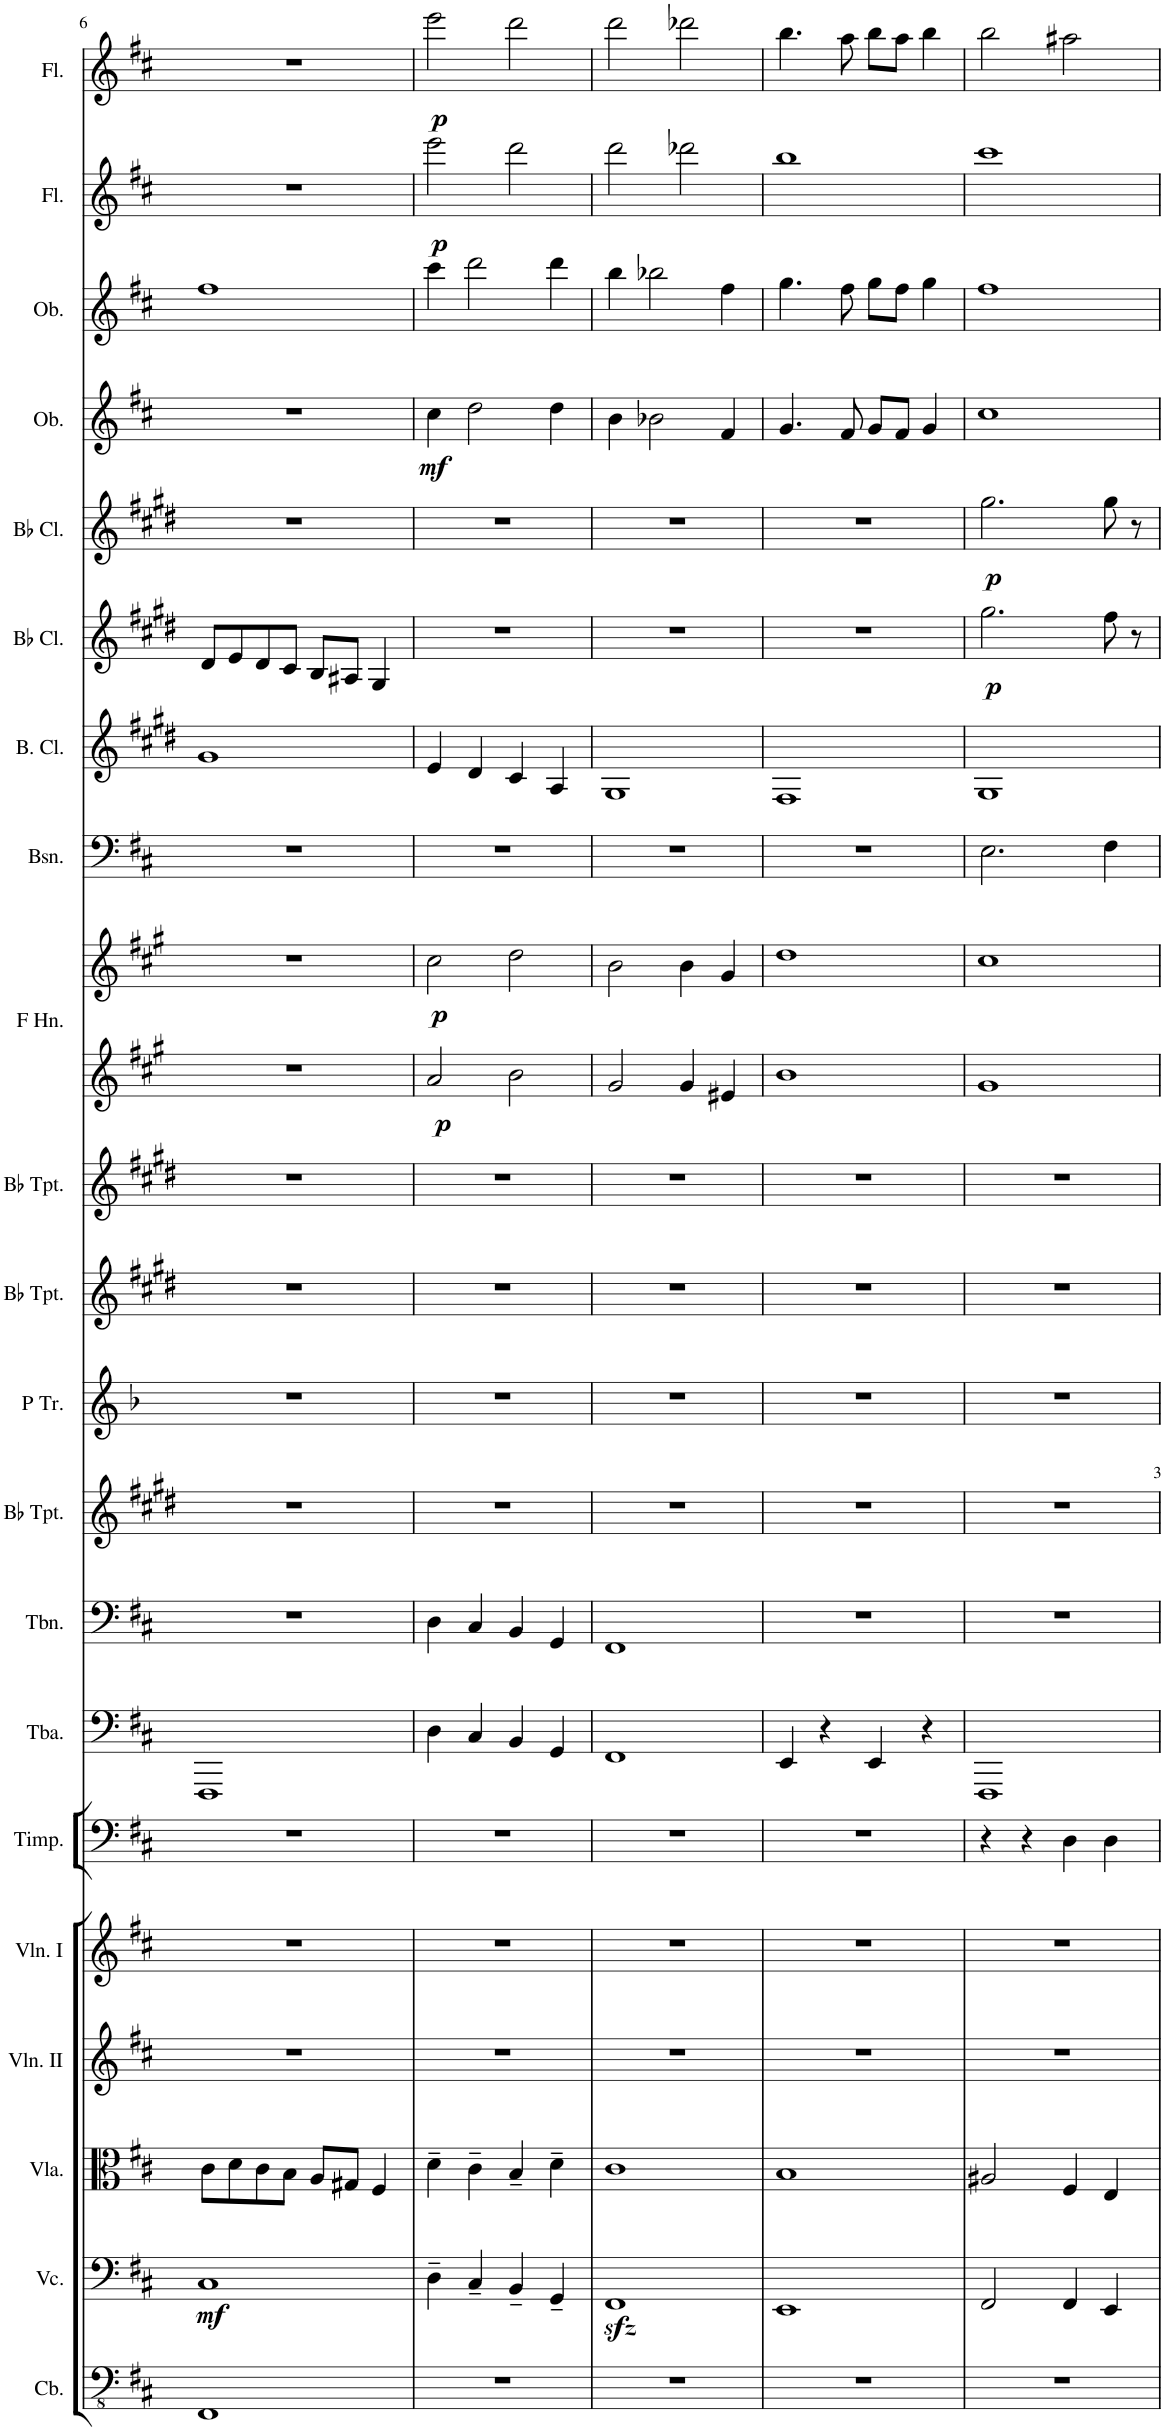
**kern	**kern	**dynam	**kern	**kern	**kern	**kern	**kern	**kern	**kern	**kern	**kern	**kern	**kern	**kern	**dynam	**kern	**kern	**kern	**dynam	**kern	**dynam	**kern	**dynam	**kern	**kern	**dynam	**kern	**dynam
*part21	*part20	*part20	*part19	*part18	*part17	*part16	*part15	*part14	*part13	*part12	*part11	*part10	*part9	*part9	*part9	*part8	*part7	*part6	*part6	*part5	*part5	*part4	*part4	*part3	*part2	*part2	*part1	*part1
*staff22	*staff21	*staff21	*staff20	*staff19	*staff18	*staff17	*staff16	*staff15	*staff14	*staff13	*staff12	*staff11	*staff10	*staff9	*staff9/10	*staff8	*staff7	*staff6	*staff6	*staff5	*staff5	*staff4	*staff4	*staff3	*staff2	*staff2	*staff1	*staff1
*I"Contrabasses	*I"Violoncellos	*	*I"Violas	*I"Violins II	*I"Violins I	*I"Timpani	*I"Tuba	*I"Trombone	*I"Trumpet 2	*I"Piccolo Trumpet	*I"Bb Trumpet	*I"Trumpet 1	*I"Horns in F	*	*	*I"Bassoons	*I"Bass Clarinet	*I"Clarinet 2	*	*I"Clarinet 1	*	*I"Oboe 2	*	*I"Oboe 1	*I"Flute 2	*	*I"Flute 1	*
*I'Cb.	*I'Vc.	*	*I'Vla.	*I'Vln. II	*I'Vln. I	*I'Timp.	*I'Tba.	*I'Tbn.	*	*I'P Tr.	*I'Bb Tpt.	*	*	*	*	*I'Bsn.	*I'B. Cl.	*	*	*	*	*I'Ob.	*	*I'Ob.	*I'Fl.	*	*I'Fl.	*
!!LO:PB:g=z
*clefFv4	*clefF4	*	*clefC3	*clefG2	*clefG2	*clefF4	*clefF4	*clefF4	*clefG2	*clefG2	*clefG2	*clefG2	*clefG2	*clefG2	*	*clefF4	*clefG2	*clefG2	*	*clefG2	*	*clefG2	*	*clefG2	*clefG2	*	*clefG2	*
*Trd7c12	*	*	*	*	*	*	*	*	*Trd1c2	*Trd1c2	*Trd1c2	*Trd1c2	*Trd4c7	*Trd4c7	*	*	*Trd8c14	*Trd1c2	*	*Trd1c2	*	*	*	*	*	*	*	*
*k[f#c#]	*k[f#c#]	*	*k[f#c#]	*k[f#c#]	*k[f#c#]	*k[f#c#]	*k[f#c#]	*k[f#c#]	*k[f#c#g#d#]	*k[b-]	*k[f#c#g#d#]	*k[f#c#g#d#]	*k[f#c#g#]	*k[f#c#g#]	*	*k[f#c#]	*k[f#c#g#d#]	*k[f#c#g#d#]	*	*k[f#c#g#d#]	*	*k[f#c#]	*	*k[f#c#]	*k[f#c#]	*	*k[f#c#]	*
*M4/4	*M4/4	*	*M4/4	*M4/4	*M4/4	*M4/4	*M4/4	*M4/4	*M4/4	*M4/4	*M4/4	*M4/4	*M4/4	*M4/4	*	*M4/4	*M4/4	*M4/4	*	*M4/4	*	*M4/4	*	*M4/4	*M4/4	*	*M4/4	*
=6	=6	=6	=6	=6	=6	=6	=6	=6	=6	=6	=6	=6	=6	=6	=6	=6	=6	=6	=6	=6	=6	=6	=6	=6	=6	=6	=6	=6
!	!	!LO:DY:b	!	!	!	!	!	!	!	!	!	!	!	!	!	!	!	!	!	!	!	!	!	!	!	!	!	!
1FFF#	1C#	mf	8c#\L	1r	1r	1r	1FFF#	1r	1r	1r	1r	1r	1r	1r	.	1r	1g#	8d#/L	.	1r	.	1r	.	1ff#	1r	.	1r	.
.	.	.	8d\	.	.	.	.	.	.	.	.	.	.	.	.	.	.	8e/	.	.	.	.	.	.	.	.	.	.
.	.	.	8c#\	.	.	.	.	.	.	.	.	.	.	.	.	.	.	8d#/	.	.	.	.	.	.	.	.	.	.
.	.	.	8B\J	.	.	.	.	.	.	.	.	.	.	.	.	.	.	8c#/J	.	.	.	.	.	.	.	.	.	.
.	.	.	8A/L	.	.	.	.	.	.	.	.	.	.	.	.	.	.	8B/L	.	.	.	.	.	.	.	.	.	.
.	.	.	8G#X/J	.	.	.	.	.	.	.	.	.	.	.	.	.	.	8A#X/J	.	.	.	.	.	.	.	.	.	.
.	.	.	4F#/	.	.	.	.	.	.	.	.	.	.	.	.	.	.	4G#/	.	.	.	.	.	.	.	.	.	.
=7	=7	=7	=7	=7	=7	=7	=7	=7	=7	=7	=7	=7	=7	=7	=7	=7	=7	=7	=7	=7	=7	=7	=7	=7	=7	=7	=7	=7
!	!	!	!	!	!	!	!	!	!	!	!	!	!	!	!LO:DY:b=2	!	!	!	!	!	!	!	!	!	!	!	!	!
!	!	!	!	!	!	!	!	!	!	!	!	!	!	!	!LO:DY:n=1:b	!	!	!	!	!	!	!	!LO:DY:b	!	!	!LO:DY:b	!	!LO:DY:b
1r	4D~\	.	4d~\	1r	1r	1r	4D\	4D\	1r	1r	1r	1r	2a/	2cc#\	p p	1r	4e/	1r	.	1r	.	4cc#\	mf	4ccc#\	2eee\	p	2eee\	p
.	4C#~/	.	4c#~\	.	.	.	4C#/	4C#/	.	.	.	.	.	.	.	.	4d#/	.	.	.	.	2dd\	.	2ddd\	.	.	.	.
.	4BB~/	.	4B~/	.	.	.	4BB/	4BB/	.	.	.	.	2b\	2dd\	.	.	4c#/	.	.	.	.	.	.	.	2ddd\	.	2ddd\	.
.	4GG~/	.	4d~\	.	.	.	4GG/	4GG/	.	.	.	.	.	.	.	.	4A/	.	.	.	.	4dd\	.	4ddd\	.	.	.	.
=8	=8	=8	=8	=8	=8	=8	=8	=8	=8	=8	=8	=8	=8	=8	=8	=8	=8	=8	=8	=8	=8	=8	=8	=8	=8	=8	=8	=8
1r	1FF#zz<	.	1c#	1r	1r	1r	1FF#	1FF#	1r	1r	1r	1r	2g#/	2b\	.	1r	1G#	1r	.	1r	.	4b\	.	4bb\	2ddd\	.	2ddd\	.
.	.	.	.	.	.	.	.	.	.	.	.	.	.	.	.	.	.	.	.	.	.	2b-X\	.	2bb-X\	.	.	.	.
.	.	.	.	.	.	.	.	.	.	.	.	.	4g#/	4b\	.	.	.	.	.	.	.	.	.	.	2ddd-X\	.	2ddd-X\	.
.	.	.	.	.	.	.	.	.	.	.	.	.	4e#X/	4g#/	.	.	.	.	.	.	.	4f#/	.	4ff#\	.	.	.	.
=9	=9	=9	=9	=9	=9	=9	=9	=9	=9	=9	=9	=9	=9	=9	=9	=9	=9	=9	=9	=9	=9	=9	=9	=9	=9	=9	=9	=9
1r	1EE	.	1B	1r	1r	1r	4EE/	1r	1r	1r	1r	1r	1b	1dd	.	1r	1F#	1r	.	1r	.	4.g/	.	4.gg\	1bb	.	4.bb\	.
.	.	.	.	.	.	.	4r	.	.	.	.	.	.	.	.	.	.	.	.	.	.	.	.	.	.	.	.	.
.	.	.	.	.	.	.	.	.	.	.	.	.	.	.	.	.	.	.	.	.	.	8f#/	.	8ff#\	.	.	8aa\	.
.	.	.	.	.	.	.	4EE/	.	.	.	.	.	.	.	.	.	.	.	.	.	.	8g/L	.	8gg\L	.	.	8bb\L	.
.	.	.	.	.	.	.	.	.	.	.	.	.	.	.	.	.	.	.	.	.	.	8f#/J	.	8ff#\J	.	.	8aa\J	.
.	.	.	.	.	.	.	4r	.	.	.	.	.	.	.	.	.	.	.	.	.	.	4g/	.	4gg\	.	.	4bb\	.
=10	=10	=10	=10	=10	=10	=10	=10	=10	=10	=10	=10	=10	=10	=10	=10	=10	=10	=10	=10	=10	=10	=10	=10	=10	=10	=10	=10	=10
!	!	!	!	!	!	!	!	!	!	!	!	!	!	!	!	!	!	!	!LO:DY:b	!	!LO:DY:b	!	!	!	!	!	!	!
1r	2FF#/	.	2A#X/	1r	1r	4r	1FFF#	1r	1r	1r	1r	1r	1g#	1cc#	.	2.E\	1G#	2.gg#\	p	2.gg#\	p	1cc#	.	1ff#	1ccc#	.	2bb\	.
.	.	.	.	.	.	4r	.	.	.	.	.	.	.	.	.	.	.	.	.	.	.	.	.	.	.	.	.	.
.	4FF#/	.	4F#/	.	.	4D\	.	.	.	.	.	.	.	.	.	.	.	.	.	.	.	.	.	.	.	.	2aa#X\	.
.	4EE/	.	4E/	.	.	4D\	.	.	.	.	.	.	.	.	.	4F#\	.	8ff#\	.	8gg#\	.	.	.	.	.	.	.	.
.	.	.	.	.	.	.	.	.	.	.	.	.	.	.	.	.	.	8r	.	8r	.	.	.	.	.	.	.	.
=	=	=	=	=	=	=	=	=	=	=	=	=	=	=	=	=	=	=	=	=	=	=	=	=	=	=	=	=
*-	*-	*-	*-	*-	*-	*-	*-	*-	*-	*-	*-	*-	*-	*-	*-	*-	*-	*-	*-	*-	*-	*-	*-	*-	*-	*-	*-	*-
